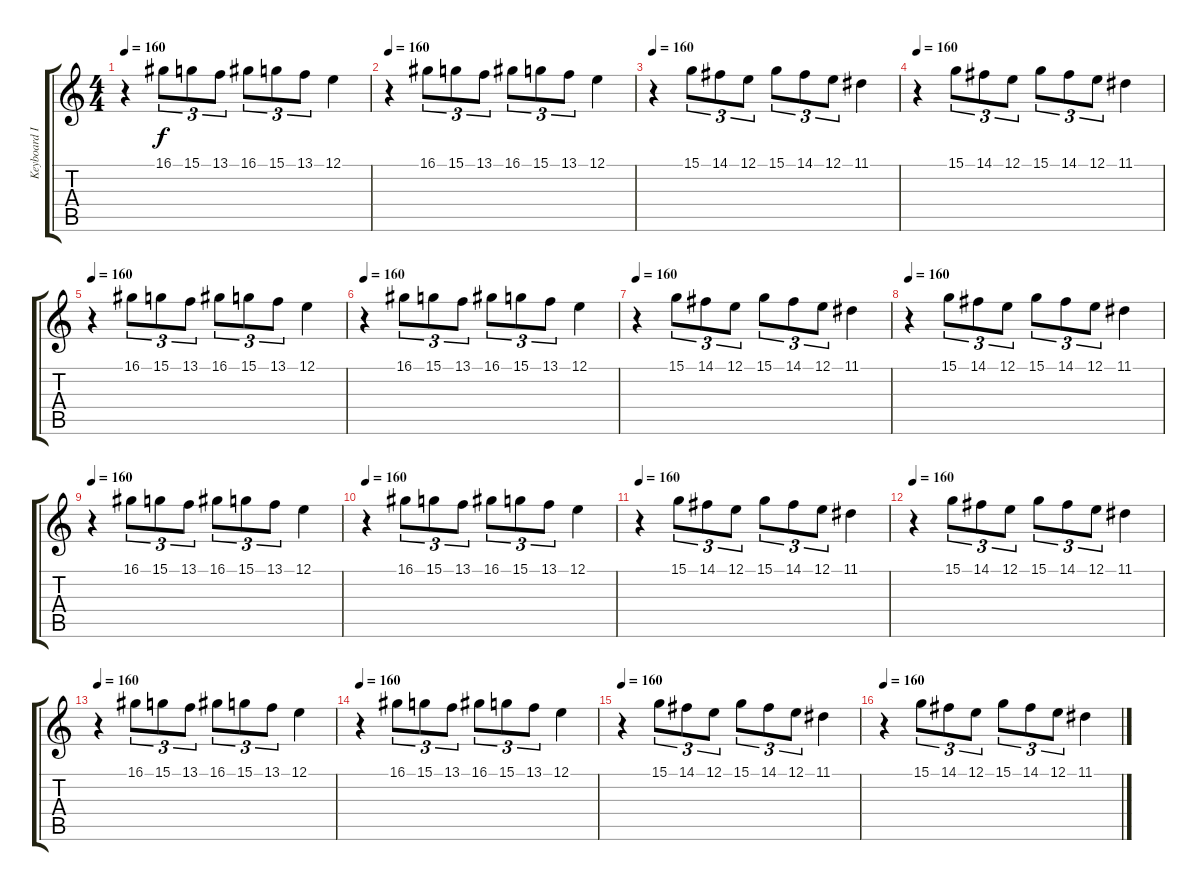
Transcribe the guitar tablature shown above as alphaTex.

\track ("Keyboard II" "Keyboard I") {instrument flute}
\staff {score tabs}
\tuning (E4 B3 G3 D3 A2 E2) {hide}
\ts (4 4)
\tempo 160
\clef g2
\ks c
r.4{dy f} 16.1.8{tu (3 2)} 15.1.8{tu (3 2)} 13.1.8{tu (3 2)} 16.1.8{tu (3 2)} 15.1.8{tu (3 2)} 13.1.8{tu (3 2)} 12.1.4 |
\tempo 160
r.4 16.1.8{tu (3 2)} 15.1.8{tu (3 2)} 13.1.8{tu (3 2)} 16.1.8{tu (3 2)} 15.1.8{tu (3 2)} 13.1.8{tu (3 2)} 12.1.4 |
\tempo 160
r.4 15.1.8{tu (3 2)} 14.1.8{tu (3 2)} 12.1.8{tu (3 2)} 15.1.8{tu (3 2)} 14.1.8{tu (3 2)} 12.1.8{tu (3 2)} 11.1.4 |
\tempo 160
r.4 15.1.8{tu (3 2)} 14.1.8{tu (3 2)} 12.1.8{tu (3 2)} 15.1.8{tu (3 2)} 14.1.8{tu (3 2)} 12.1.8{tu (3 2)} 11.1.4 |
\tempo 160
r.4 16.1.8{tu (3 2)} 15.1.8{tu (3 2)} 13.1.8{tu (3 2)} 16.1.8{tu (3 2)} 15.1.8{tu (3 2)} 13.1.8{tu (3 2)} 12.1.4 |
\tempo 160
r.4 16.1.8{tu (3 2)} 15.1.8{tu (3 2)} 13.1.8{tu (3 2)} 16.1.8{tu (3 2)} 15.1.8{tu (3 2)} 13.1.8{tu (3 2)} 12.1.4 |
\tempo 160
r.4 15.1.8{tu (3 2)} 14.1.8{tu (3 2)} 12.1.8{tu (3 2)} 15.1.8{tu (3 2)} 14.1.8{tu (3 2)} 12.1.8{tu (3 2)} 11.1.4 |
\tempo 160
r.4 15.1.8{tu (3 2)} 14.1.8{tu (3 2)} 12.1.8{tu (3 2)} 15.1.8{tu (3 2)} 14.1.8{tu (3 2)} 12.1.8{tu (3 2)} 11.1.4 |
\tempo 160
r.4 16.1.8{tu (3 2)} 15.1.8{tu (3 2)} 13.1.8{tu (3 2)} 16.1.8{tu (3 2)} 15.1.8{tu (3 2)} 13.1.8{tu (3 2)} 12.1.4 |
\tempo 160
r.4 16.1.8{tu (3 2)} 15.1.8{tu (3 2)} 13.1.8{tu (3 2)} 16.1.8{tu (3 2)} 15.1.8{tu (3 2)} 13.1.8{tu (3 2)} 12.1.4 |
\tempo 160
r.4 15.1.8{tu (3 2)} 14.1.8{tu (3 2)} 12.1.8{tu (3 2)} 15.1.8{tu (3 2)} 14.1.8{tu (3 2)} 12.1.8{tu (3 2)} 11.1.4 |
\tempo 160
r.4 15.1.8{tu (3 2)} 14.1.8{tu (3 2)} 12.1.8{tu (3 2)} 15.1.8{tu (3 2)} 14.1.8{tu (3 2)} 12.1.8{tu (3 2)} 11.1.4 |
\tempo 160
r.4 16.1.8{tu (3 2)} 15.1.8{tu (3 2)} 13.1.8{tu (3 2)} 16.1.8{tu (3 2)} 15.1.8{tu (3 2)} 13.1.8{tu (3 2)} 12.1.4 |
\tempo 160
r.4 16.1.8{tu (3 2)} 15.1.8{tu (3 2)} 13.1.8{tu (3 2)} 16.1.8{tu (3 2)} 15.1.8{tu (3 2)} 13.1.8{tu (3 2)} 12.1.4 |
\tempo 160
r.4 15.1.8{tu (3 2)} 14.1.8{tu (3 2)} 12.1.8{tu (3 2)} 15.1.8{tu (3 2)} 14.1.8{tu (3 2)} 12.1.8{tu (3 2)} 11.1.4 |
\tempo 160
r.4 15.1.8{tu (3 2)} 14.1.8{tu (3 2)} 12.1.8{tu (3 2)} 15.1.8{tu (3 2)} 14.1.8{tu (3 2)} 12.1.8{tu (3 2)} 11.1.4
